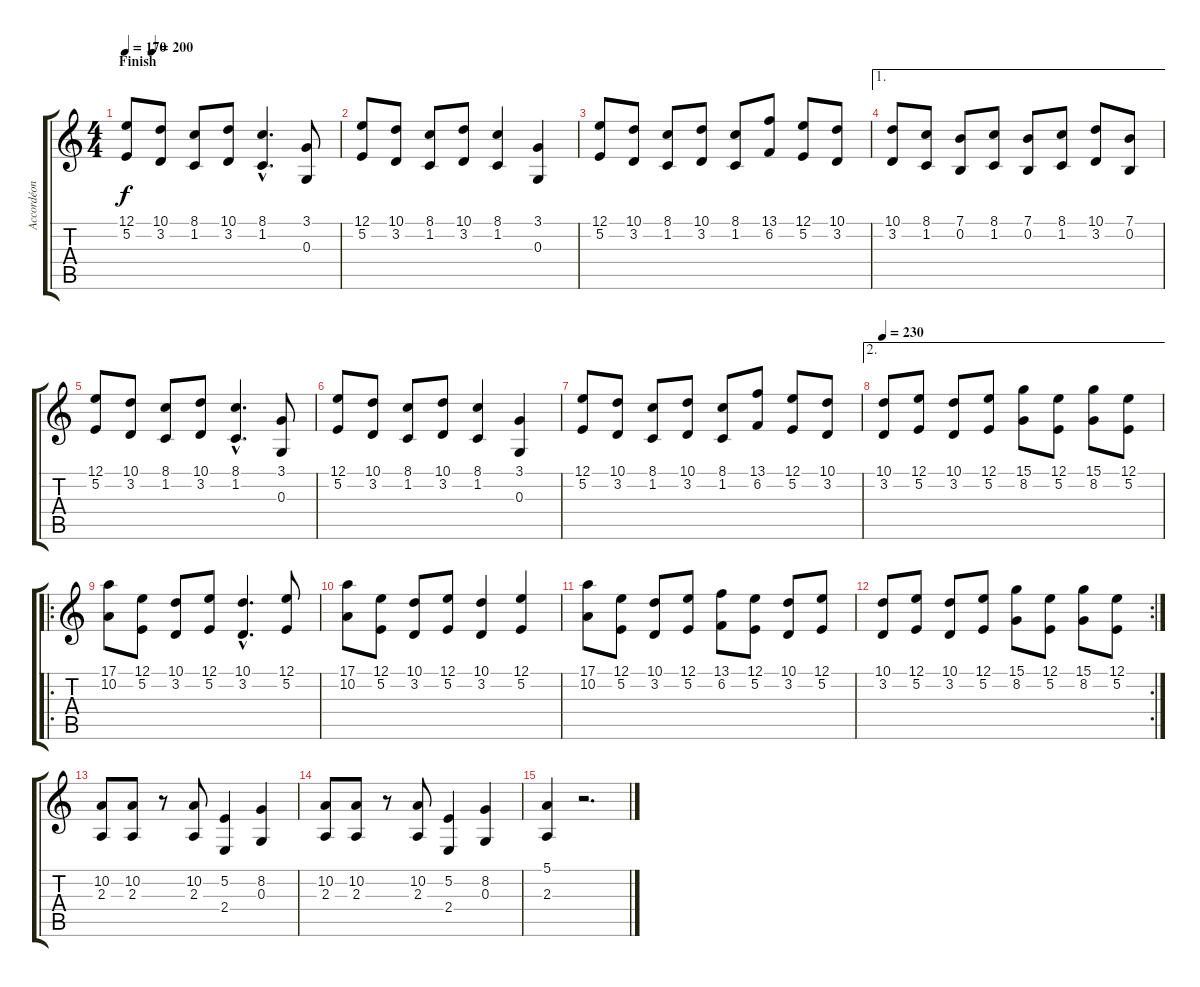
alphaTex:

\track ("Accordéon" "Accordéon") {instrument accordion}
\staff {score tabs}
\tuning (E4 B3 G3 D3 A2 E2) {hide}
\ts (4 4)
\section ("" "Finish")
\tempo 170
\tempo (200 0.125)
\clef g2
\ks c
(12.1 5.2).8{dy f volume 16} (10.1 3.2).8 (8.1 1.2).8 (10.1 3.2).8 (8.1{hac} 1.2{hac}).4{d} (3.1 0.3).8 |
(12.1 5.2).8 (10.1 3.2).8 (8.1 1.2).8 (10.1 3.2).8 (8.1 1.2).4 (3.1 0.3).4 |
(12.1 5.2).8 (10.1 3.2).8 (8.1 1.2).8 (10.1 3.2).8 (8.1 1.2).8 (13.1 6.2).8 (12.1 5.2).8 (10.1 3.2).8 |
\ae 1
(10.1 3.2).8 (8.1 1.2).8 (7.1 0.2).8 (8.1 1.2).8 (7.1 0.2).8 (8.1 1.2).8 (10.1 3.2).8 (7.1 0.2).8 |
(12.1 5.2).8 (10.1 3.2).8 (8.1 1.2).8 (10.1 3.2).8 (8.1{hac} 1.2{hac}).4{d} (3.1 0.3).8 |
(12.1 5.2).8 (10.1 3.2).8 (8.1 1.2).8 (10.1 3.2).8 (8.1 1.2).4 (3.1 0.3).4 |
(12.1 5.2).8 (10.1 3.2).8 (8.1 1.2).8 (10.1 3.2).8 (8.1 1.2).8 (13.1 6.2).8 (12.1 5.2).8 (10.1 3.2).8 |
\ae 2
\tempo 230
(10.1 3.2).8 (12.1 5.2).8 (10.1 3.2).8 (12.1 5.2).8 (15.1 8.2).8 (12.1 5.2).8 (15.1 8.2).8 (12.1 5.2).8 |
\ro
(17.1 10.2).8 (12.1 5.2).8 (10.1 3.2).8 (12.1 5.2).8 (10.1{hac} 3.2{hac}).4{d} (12.1 5.2).8 |
(17.1 10.2).8 (12.1 5.2).8 (10.1 3.2).8 (12.1 5.2).8 (10.1 3.2).4 (12.1 5.2).4 |
(17.1 10.2).8 (12.1 5.2).8 (10.1 3.2).8 (12.1 5.2).8 (13.1 6.2).8 (12.1 5.2).8 (10.1 3.2).8 (12.1 5.2).8 |
\rc 2
(10.1 3.2).8 (12.1 5.2).8 (10.1 3.2).8 (12.1 5.2).8 (15.1 8.2).8 (12.1 5.2).8 (15.1 8.2).8 (12.1 5.2).8 |
(10.2 2.3).8 (10.2 2.3).8 r.8 (10.2 2.3).8 (5.2 2.4).4 (8.2 0.3).4 |
(10.2 2.3).8 (10.2 2.3).8 r.8 (10.2 2.3).8 (5.2 2.4).4 (8.2 0.3).4 |
(5.1 2.3).4 r.2{d}
